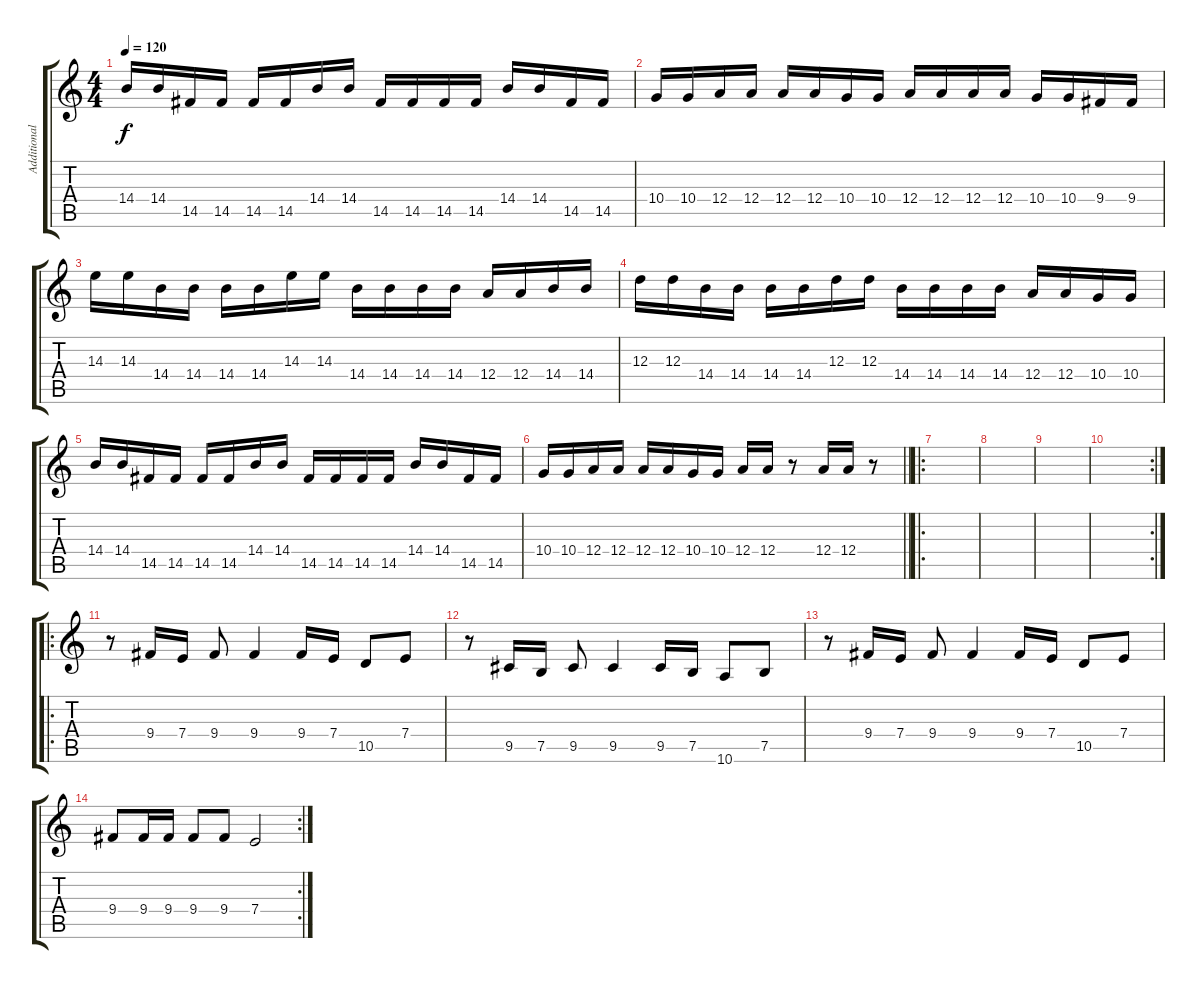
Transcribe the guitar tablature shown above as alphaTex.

\track ("Additional Guitar" "Additional") {instrument distortionguitar}
\staff {score tabs}
\tuning (B3 Gb3 D3 A2 E2 B1) {hide}
\ts (4 4)
\tempo 120
\clef g2
\ks c
14.4.16{dy f} 14.4.16 14.5.16 14.5.16 14.5.16 14.5.16 14.4.16 14.4.16 14.5.16 14.5.16 14.5.16 14.5.16 14.4.16 14.4.16 14.5.16 14.5.16 |
10.4.16 10.4.16 12.4.16 12.4.16 12.4.16 12.4.16 10.4.16 10.4.16 12.4.16 12.4.16 12.4.16 12.4.16 10.4.16 10.4.16 9.4.16 9.4.16 |
14.3.16 14.3.16 14.4.16 14.4.16 14.4.16 14.4.16 14.3.16 14.3.16 14.4.16 14.4.16 14.4.16 14.4.16 12.4.16 12.4.16 14.4.16 14.4.16 |
12.3.16 12.3.16 14.4.16 14.4.16 14.4.16 14.4.16 12.3.16 12.3.16 14.4.16 14.4.16 14.4.16 14.4.16 12.4.16 12.4.16 10.4.16 10.4.16 |
14.4.16 14.4.16 14.5.16 14.5.16 14.5.16 14.5.16 14.4.16 14.4.16 14.5.16 14.5.16 14.5.16 14.5.16 14.4.16 14.4.16 14.5.16 14.5.16 |
\barLineRight lightlight
10.4.16 10.4.16 12.4.16 12.4.16 12.4.16 12.4.16 10.4.16 10.4.16 12.4.16 12.4.16 r.8 12.4.16 12.4.16 r.8 |
\ro
|
|
|
\rc 2
|
\ro
r.8 9.4.16 7.4.16 9.4.8 9.4.4 9.4.16 7.4.16 10.5.8 7.4.8 |
r.8 9.5.16 7.5.16 9.5.8 9.5.4 9.5.16 7.5.16 10.6.8 7.5.8 |
r.8 9.4.16 7.4.16 9.4.8 9.4.4 9.4.16 7.4.16 10.5.8 7.4.8 |
\rc 2
9.4.8 9.4.16 9.4.16 9.4.8 9.4.8 7.4.2
